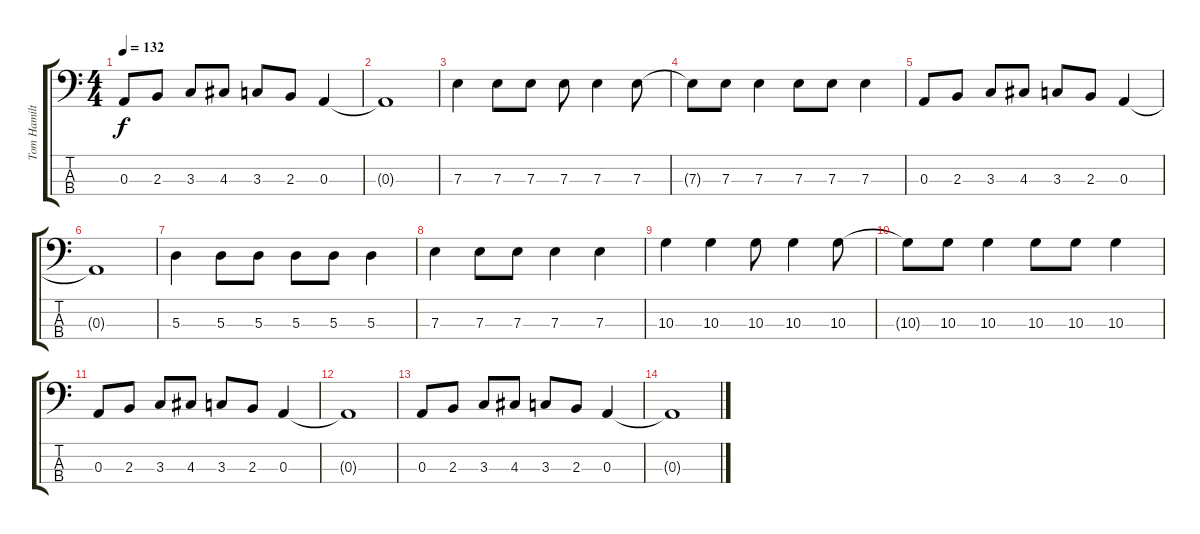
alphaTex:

\track ("Tom Hamilton [Bass]" "Tom Hamilt") {instrument electricbassfinger}
\staff {score tabs}
\tuning (G2 D2 A1 E1) {hide}
\ts (4 4)
\tempo 132
\clef f4
\ks c
0.3.8{dy f} 2.3.8 3.3.8 4.3.8 3.3.8 2.3.8 0.3.4 |
0.3{t}.1 |
7.3.4 7.3.8 7.3.8 7.3.8 7.3.4 7.3.8 |
7.3{t}.8 7.3.8 7.3.4 7.3.8 7.3.8 7.3.4 |
0.3.8 2.3.8 3.3.8 4.3.8 3.3.8 2.3.8 0.3.4 |
0.3{t}.1 |
5.3.4 5.3.8 5.3.8 5.3.8 5.3.8 5.3.4 |
7.3.4 7.3.8 7.3.8 7.3.4 7.3.4 |
10.3.4 10.3.4 10.3.8 10.3.4 10.3.8 |
10.3{t}.8 10.3.8 10.3.4 10.3.8 10.3.8 10.3.4 |
0.3.8 2.3.8 3.3.8 4.3.8 3.3.8 2.3.8 0.3.4 |
0.3{t}.1 |
0.3.8 2.3.8 3.3.8 4.3.8 3.3.8 2.3.8 0.3.4 |
0.3{t}.1
